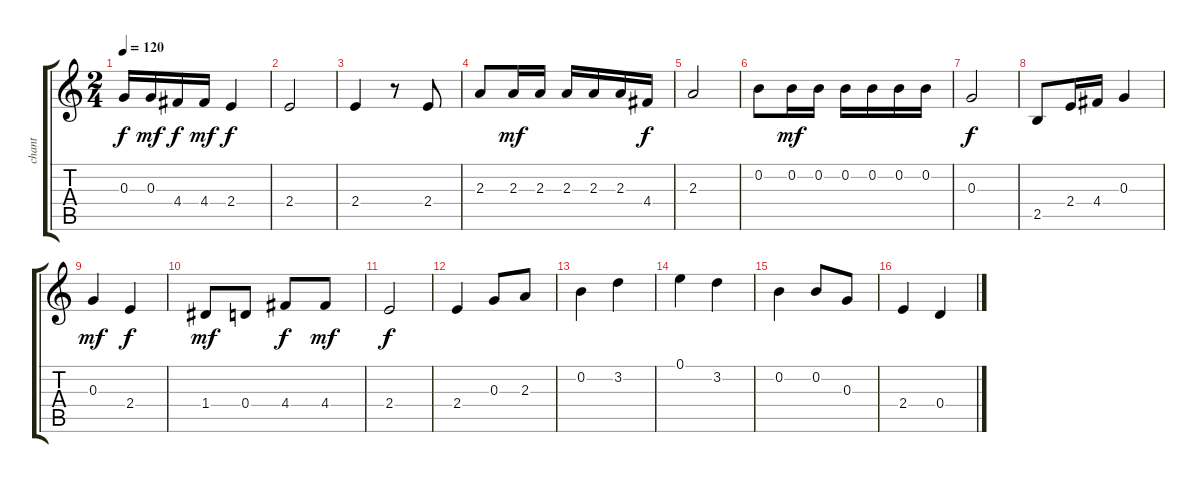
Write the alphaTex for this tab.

\track ("chant" "chant") {instrument acousticguitarnylon}
\staff {score tabs}
\tuning (E4 B3 G3 D3 A2 E2) {hide}
\ts (2 4)
\tempo 120
\clef g2
\ks c
0.3.16{dy f} 0.3.16{dy mf} 4.4.16{dy f} 4.4.16{dy mf} 2.4.4{dy f} |
2.4.2 |
2.4.4 r.8 2.4.8 |
2.3.8 2.3.16{dy mf} 2.3.16 2.3.16 2.3.16 2.3.16 4.4.16{dy f} |
2.3.2 |
0.2.8 0.2.16{dy mf} 0.2.16 0.2.16 0.2.16 0.2.16 0.2.16 |
0.3.2{dy f} |
2.5.8 2.4.16 4.4.16 0.3.4 |
0.3.4{dy mf} 2.4.4{dy f} |
1.4.8{dy mf} 0.4.8 4.4.8{dy f} 4.4.8{dy mf} |
2.4.2{dy f} |
2.4.4 0.3.8 2.3.8 |
0.2.4 3.2.4 |
0.1.4 3.2.4 |
0.2.4 0.2.8 0.3.8 |
2.4.4 0.4.4
